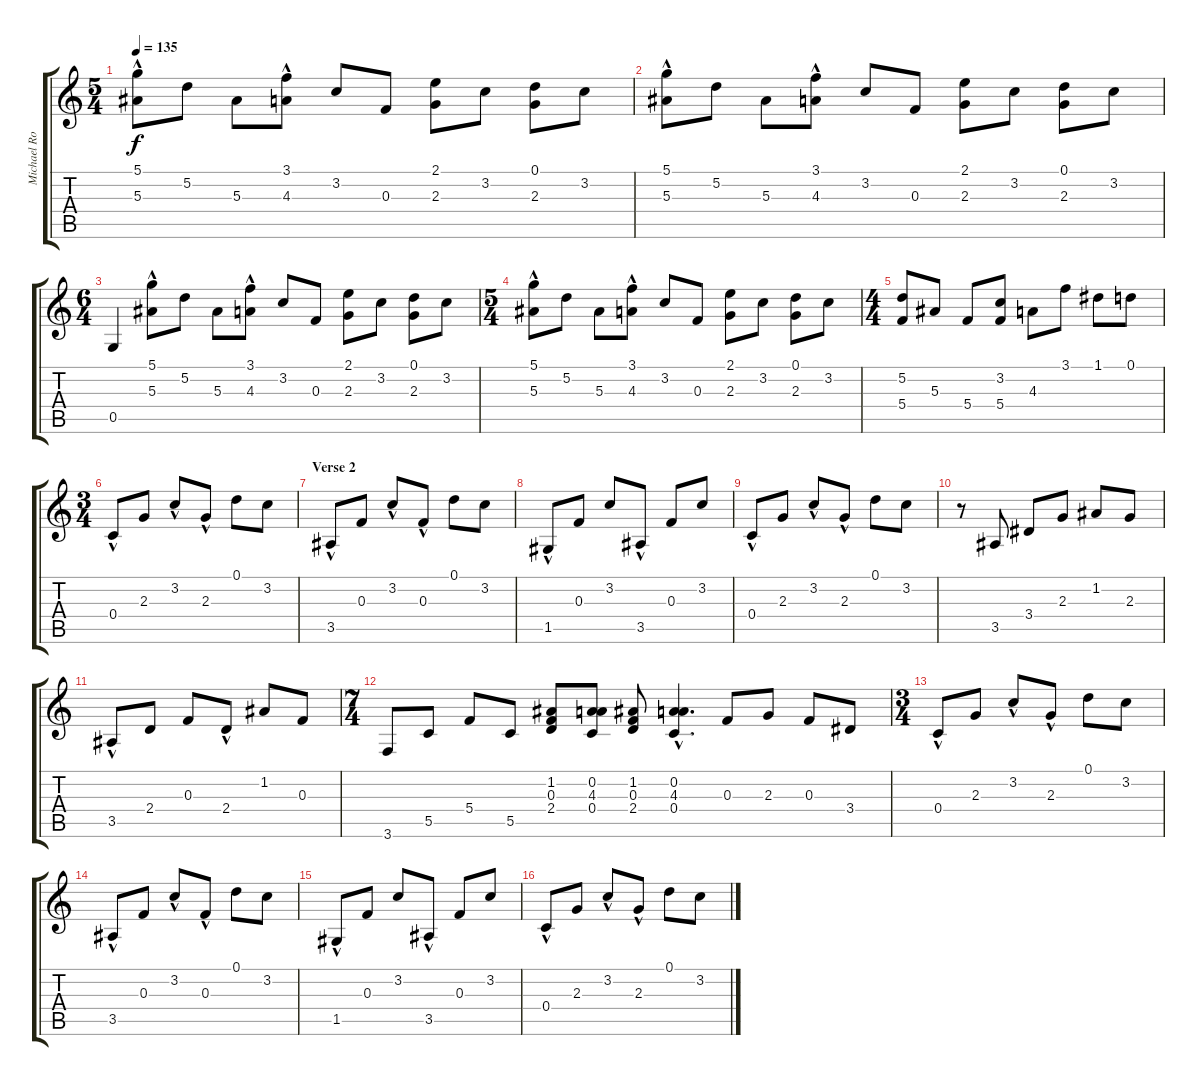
\track ("Michael Romeo Acoustic Guitar/Solos/Fill" "Michael Ro") {instrument acousticguitarsteel}
\staff {score tabs}
\tuning (D4 A3 F3 C3 G2 D2) {hide}
\ts (5 4)
\tempo 135
\clef g2
\ks c
(5.1{hac} 5.3).8{dy f} 5.2.8 5.3.8 (3.1{hac} 4.3).8 3.2.8 0.3.8 (2.1 2.3).8 3.2.8 (0.1 2.3).8 3.2.8 |
(5.1{hac} 5.3).8 5.2.8 5.3.8 (3.1{hac} 4.3).8 3.2.8 0.3.8 (2.1 2.3).8 3.2.8 (0.1 2.3).8 3.2.8 |
\ts (6 4)
0.5.4 (5.1{hac} 5.3).8 5.2.8 5.3.8 (3.1{hac} 4.3).8 3.2.8 0.3.8 (2.1 2.3).8 3.2.8 (0.1 2.3).8 3.2.8 |
\ts (5 4)
(5.1{hac} 5.3).8 5.2.8 5.3.8 (3.1{hac} 4.3).8 3.2.8 0.3.8 (2.1 2.3).8 3.2.8 (0.1 2.3).8 3.2.8 |
\ts (4 4)
(5.2 5.4).8 5.3.8 5.4.8 (3.2 5.4).8 4.3.8 3.1.8 1.1.8 0.1.8 |
\ts (3 4)
0.4{hac}.8 2.3.8 3.2{hac}.8 2.3{hac}.8 0.1.8 3.2.8 |
\section ("" "Verse 2")
3.5{hac}.8{instrument acousticguitarsteel} 0.3.8 3.2{hac}.8 0.3{hac}.8 0.1.8 3.2.8 |
1.5{hac}.8 0.3.8 3.2.8 3.5{hac}.8 0.3.8 3.2.8 |
0.4{hac}.8 2.3.8 3.2{hac}.8 2.3{hac}.8 0.1.8 3.2.8 |
r.8 3.5.8 3.4.8 2.3.8 1.2.8 2.3.8 |
3.5{hac}.8 2.4.8 0.3.8 2.4{hac}.8 1.2.8 0.3.8 |
\ts (7 4)
3.6.8 5.5.8 5.4.8 5.5.8 (1.2 0.3 2.4).8 (0.2 4.3 0.4).8 (1.2 0.3 2.4).8 (0.2{hac} 4.3{hac} 0.4{hac}).4{d} 0.3.8 2.3.8 0.3.8 3.4.8 |
\ts (3 4)
0.4{hac}.8 2.3.8 3.2{hac}.8 2.3{hac}.8 0.1.8 3.2.8 |
3.5{hac}.8 0.3.8 3.2{hac}.8 0.3{hac}.8 0.1.8 3.2.8 |
1.5{hac}.8 0.3.8 3.2.8 3.5{hac}.8 0.3.8 3.2.8 |
0.4{hac}.8 2.3.8 3.2{hac}.8 2.3{hac}.8 0.1.8 3.2.8
